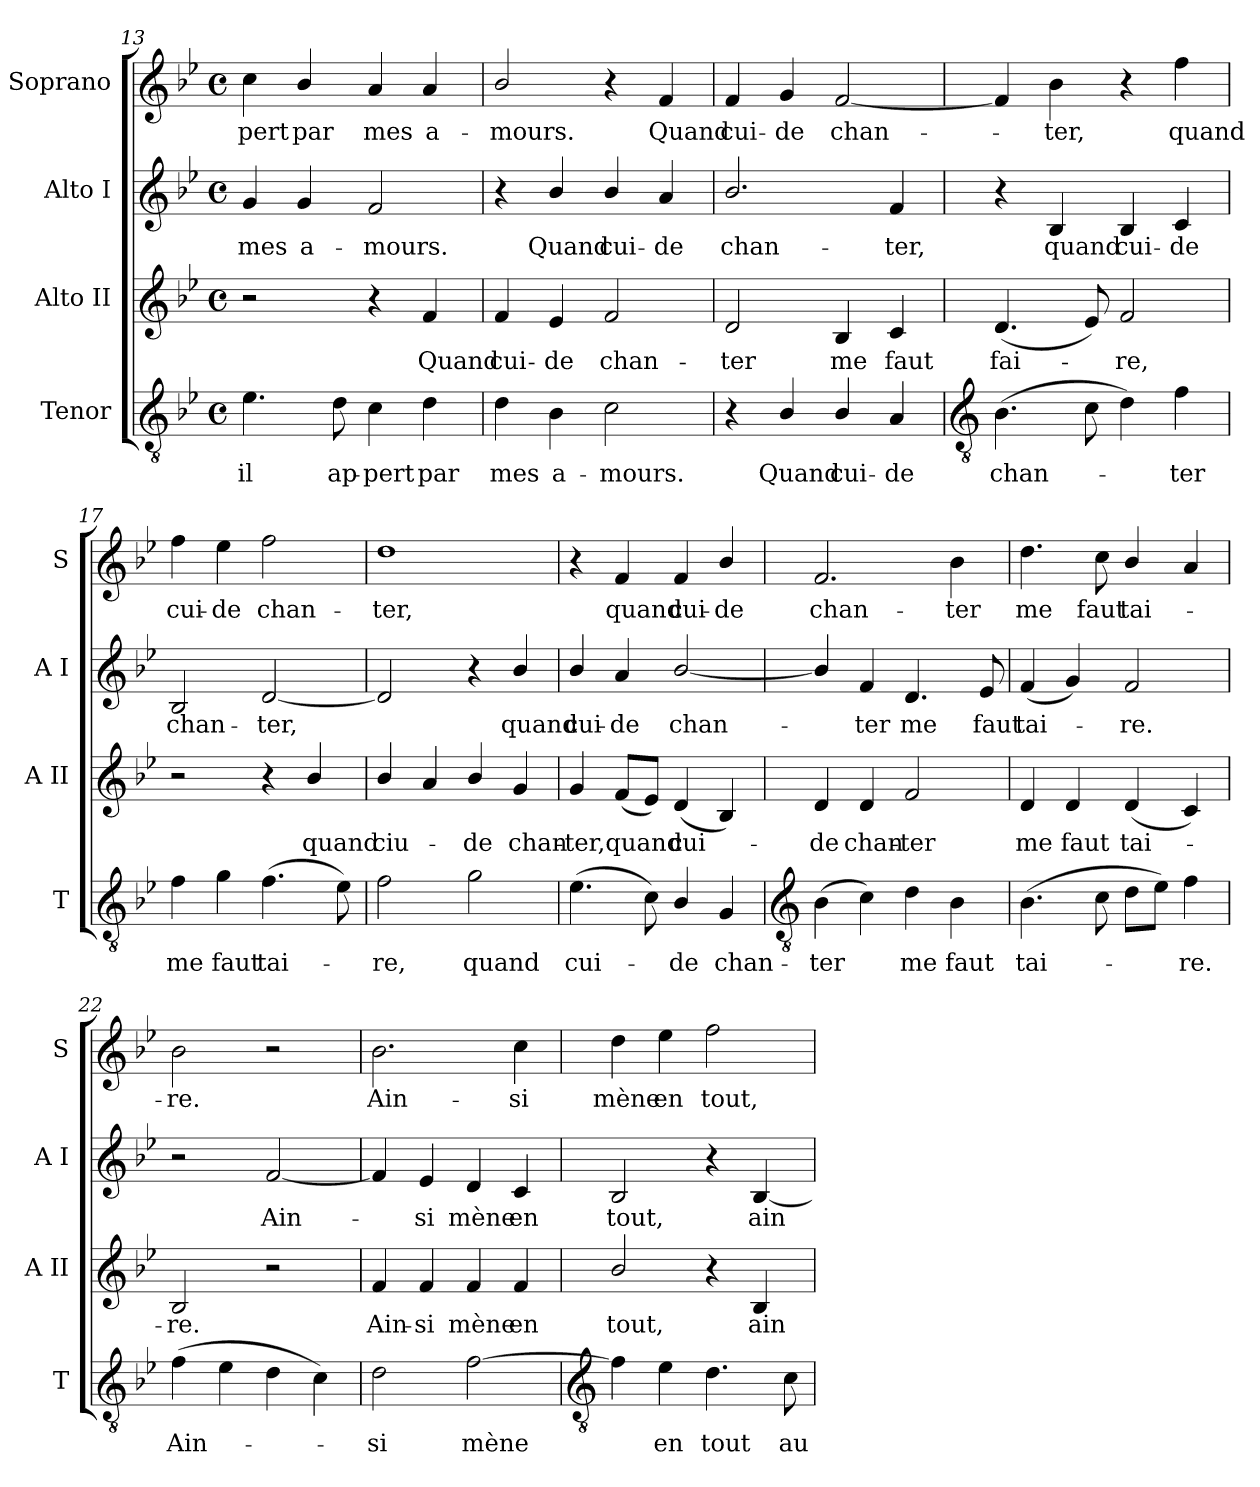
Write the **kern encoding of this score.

**kern	**text	**kern	**text	**kern	**text	**kern	**text
*part4	*part4	*part3	*part3	*part2	*part2	*part1	*part1
*staff4	*staff4	*staff3	*staff3	*staff2	*staff2	*staff1	*staff1
*I"Tenor	*	*I"Alto II	*	*I"Alto I	*	*I"Soprano	*
*I'T	*	*I'A II	*	*I'A I	*	*I'S	*
*clefGv2	*	*clefG2	*	*clefG2	*	*clefG2	*
*k[b-e-]	*	*k[b-e-]	*	*k[b-e-]	*	*k[b-e-]	*
*B-:	*	*B-:	*	*B-:	*	*B-:	*
*M4/4	*	*M4/4	*	*M4/4	*	*M4/4	*
*met(c)	*	*met(c)	*	*met(c)	*	*met(c)	*
=13	=13	=13	=13	=13	=13	=13	=13
!	!LO:LY:b	!	!	!	!LO:LY:b	!	!LO:LY:b
4.e-	il	2r	.	4g	mes	4cc	-pert
!	!	!	!	!	!LO:LY:b	!	!LO:LY:b
.	.	.	.	4g	a-	4b-/	par
!	!LO:LY:b	!	!	!	!	!	!
8d	ap-	.	.	.	.	.	.
!	!LO:LY:b	!	!	!	!LO:LY:b	!	!LO:LY:b
4c	-pert	4r	.	2f	-mours.	4a	mes
!	!LO:LY:b	!	!LO:LY:b	!	!	!	!LO:LY:b
4d	par	4f	Quand	.	.	4a	a-
=14	=14	=14	=14	=14	=14	=14	=14
!	!LO:LY:b	!	!LO:LY:b	!	!	!	!LO:LY:b
4d	mes	4f	cui-	4r	.	2b-/	-mours.
!	!LO:LY:b	!	!LO:LY:b	!	!LO:LY:b	!	!
4B-	a-	4e-	-de	4b-/	Quand	.	.
!	!LO:LY:b	!	!LO:LY:b	!	!LO:LY:b	!	!
2c	-mours.	2f	chan-	4b-/	cui-	4r	.
!	!	!	!	!	!LO:LY:b	!	!LO:LY:b
.	.	.	.	4a	-de	4f	Quand
=15	=15	=15	=15	=15	=15	=15	=15
!	!	!	!LO:LY:b	!	!LO:LY:b	!	!LO:LY:b
4r	.	2d	-ter	2.b-/	chan-	4f	cui-
!	!LO:LY:b	!	!	!	!	!	!LO:LY:b
4B-/	Quand	.	.	.	.	4g	-de
!	!LO:LY:b	!	!LO:LY:b	!	!	!	!LO:LY:b
4B-/	cui-	4B-	me	.	.	[2f	chan-
!	!LO:LY:b	!	!LO:LY:b	!	!LO:LY:b	!	!
4A	-de	4c	faut	4f	-ter,	.	.
!!LO:LB:g=z
=16	=16	=16	=16	=16	=16	=16	=16
*clefGv2	*	*	*	*	*	*	*
!	!LO:LY:b	!	!LO:LY:b	!	!	!	!
(>4.B-	chan-	(<4.d	fai-	4r	.	4f]	.
!	!	!	!	!	!LO:LY:b	!	!LO:LY:b
.	.	.	.	4B-	quand	4b-	ter,
8c	.	8e-)	.	.	.	.	.
!	!	!	!LO:LY:b	!	!LO:LY:b	!	!
4d)	.	2f	re,	4B-	cui-	4r	.
!	!LO:LY:b	!	!	!	!LO:LY:b	!	!LO:LY:b
4f	ter	.	.	4c	-de	4ff	quand
=17	=17	=17	=17	=17	=17	=17	=17
!	!LO:LY:b	!	!	!	!LO:LY:b	!	!LO:LY:b
4f	me	2r	.	2B-	chan-	4ff	cui-
!	!LO:LY:b	!	!	!	!	!	!LO:LY:b
4g	faut	.	.	.	.	4ee-	-de
!	!LO:LY:b	!	!	!	!LO:LY:b	!	!LO:LY:b
(>4.f	tai-	4r	.	[2d	-ter,	2ff	chan-
!	!	!	!LO:LY:b	!	!	!	!
.	.	4b-/	quand	.	.	.	.
8e-)	.	.	.	.	.	.	.
=18	=18	=18	=18	=18	=18	=18	=18
!	!LO:LY:b	!	!LO:LY:b	!	!	!	!LO:LY:b
2f	re,	4b-/	ciu-	2d]	.	1dd	-ter,
.	.	4a	.	.	.	.	.
!	!LO:LY:b	!	!LO:LY:b	!	!	!	!
2g	quand	4b-/	-de	4r	.	.	.
!	!	!	!LO:LY:b	!	!LO:LY:b	!	!
.	.	4g	chan-	4b-/	quand	.	.
=19	=19	=19	=19	=19	=19	=19	=19
!	!LO:LY:b	!	!LO:LY:b	!	!LO:LY:b	!	!
(>4.e-	cui-	4g	-ter,	4b-/	cui-	4r	.
!	!	!	!LO:LY:b	!	!LO:LY:b	!	!LO:LY:b
.	.	(<8fL	quand	4a	-de	4f	quand
8c)	.	8e-J)	.	.	.	.	.
!	!LO:LY:b	!	!LO:LY:b	!	!LO:LY:b	!	!LO:LY:b
4B-/	de	(<4d	cui-	[2b-/	chan-	4f	cui-
!	!LO:LY:b	!	!	!	!	!	!LO:LY:b
4G	chan-	4B-)	.	.	.	4b-/	-de
!!LO:LB:g=z
=20	=20	=20	=20	=20	=20	=20	=20
*clefGv2	*	*	*	*	*	*	*
!	!LO:LY:b	!	!LO:LY:b	!	!	!	!LO:LY:b
(>4B-	-ter	4d	de	4b-/]	.	2.f	chan-
!	!	!	!LO:LY:b	!	!LO:LY:b	!	!
4c)	.	4d	chan-	4f	ter	.	.
!	!LO:LY:b	!	!LO:LY:b	!	!LO:LY:b	!	!
4d	me	2f	-ter	4.d	me	.	.
!	!LO:LY:b	!	!	!	!	!	!LO:LY:b
4B-	faut	.	.	.	.	4b-	-ter
!	!	!	!	!	!LO:LY:b	!	!
.	.	.	.	8e-	faut	.	.
=21	=21	=21	=21	=21	=21	=21	=21
!	!LO:LY:b	!	!LO:LY:b	!	!LO:LY:b	!	!LO:LY:b
(>4.B-	tai-	4d	me	(<4f	tai-	4.dd	me
!	!	!	!LO:LY:b	!	!	!	!
.	.	4d	faut	4g)	.	.	.
!	!	!	!	!	!	!	!LO:LY:b
8c	.	.	.	.	.	8cc	faut
!	!	!	!LO:LY:b	!	!LO:LY:b	!	!LO:LY:b
8dL	.	(<4d	tai-	2f	re.	4b-/	tai-
8e-J)	.	.	.	.	.	.	.
!	!LO:LY:b	!	!	!	!	!	!
4f	re.	4c)	.	.	.	4a	.
=22	=22	=22	=22	=22	=22	=22	=22
!	!LO:LY:b	!	!LO:LY:b	!	!	!	!LO:LY:b
(>4f	Ain-	2B-	re.	2r	.	2b-	re.
4e-	.	.	.	.	.	.	.
!	!	!	!	!	!LO:LY:b	!	!
4d	.	2r	.	[2f	Ain-	2r	.
4c)	.	.	.	.	.	.	.
=23	=23	=23	=23	=23	=23	=23	=23
!	!LO:LY:b	!	!LO:LY:b	!	!	!	!LO:LY:b
2d	si	4f	Ain-	4f]	.	2.b-	Ain-
!	!	!	!LO:LY:b	!	!LO:LY:b	!	!
.	.	4f	-si	4e-	si	.	.
!	!LO:LY:b	!	!LO:LY:b	!	!LO:LY:b	!	!
[2f	mène	4f	mène	4d	mène	.	.
!	!	!	!LO:LY:b	!	!LO:LY:b	!	!LO:LY:b
.	.	4f	en	4c	en	4cc	-si
!!LO:LB:g=z
=24	=24	=24	=24	=24	=24	=24	=24
*clefGv2	*	*	*	*	*	*	*
!	!	!	!LO:LY:b	!	!LO:LY:b	!	!LO:LY:b
4f]	.	2b-/	tout,	2B-	tout,	4dd	mène
!	!LO:LY:b	!	!	!	!	!	!LO:LY:b
4e-	en	.	.	.	.	4ee-	en
!	!LO:LY:b	!	!	!	!	!	!LO:LY:b
4.d	tout	4r	.	4r	.	2ff	tout,
!	!	!	!LO:LY:b	!	!LO:LY:b	!	!
.	.	4B-	ain-	[4B-	ain-	.	.
!	!LO:LY:b	!	!	!	!	!	!
8c	au	.	.	.	.	.	.
=	=	=	=	=	=	=	=
*-	*-	*-	*-	*-	*-	*-	*-
